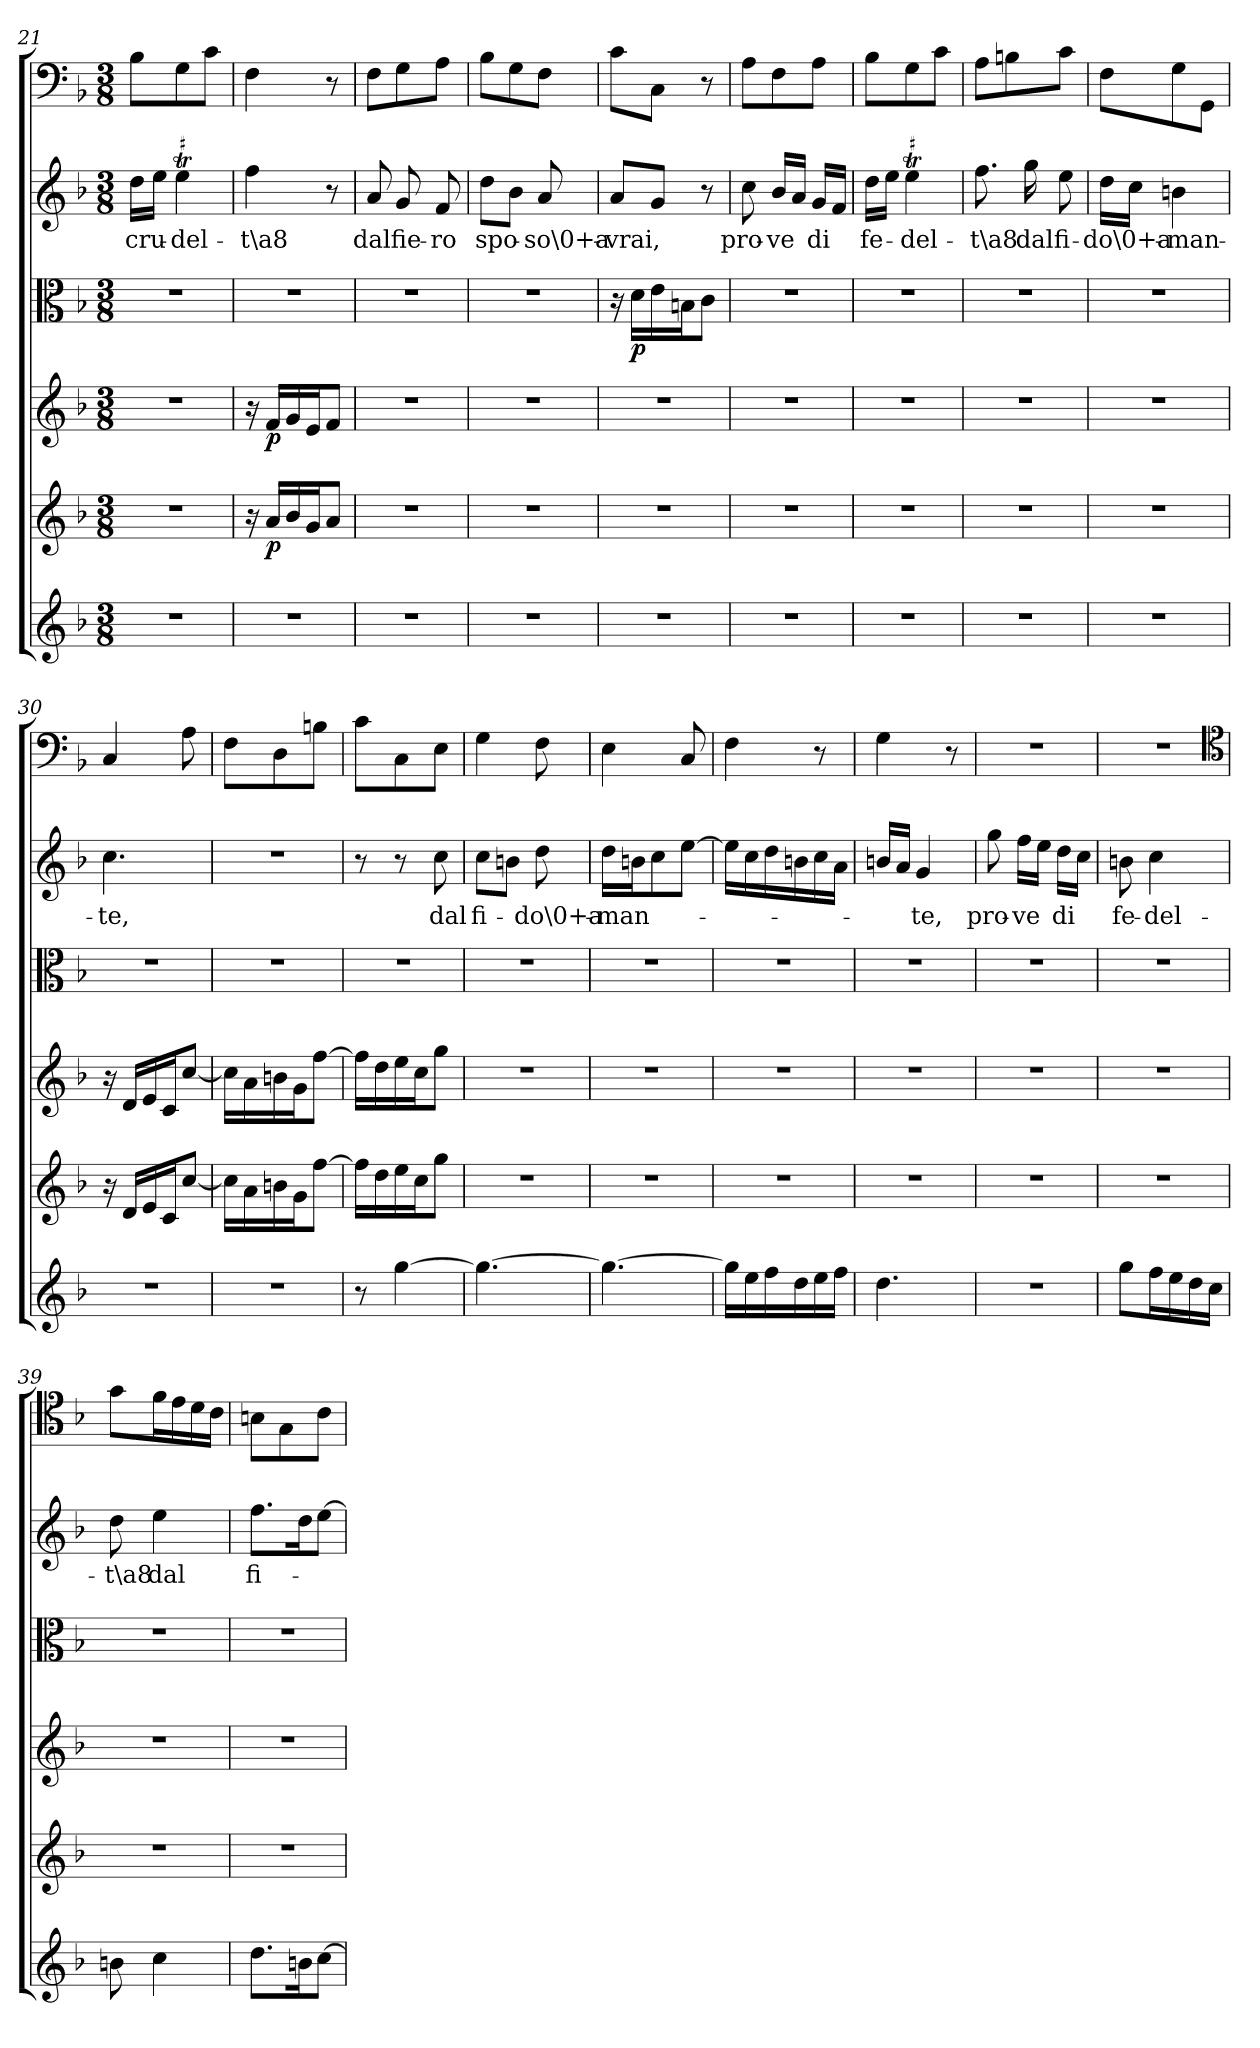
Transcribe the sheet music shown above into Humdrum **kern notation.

**kern	**kern	**dynam	**kern	**dynam	**kern	**dynam	**kern	**text	**kern
*part6	*part5	*part5	*part4	*part4	*part3	*part3	*part2	*part2	*part1
*staff6	*staff5	*staff5	*staff4	*staff4	*staff3	*staff3	*staff2	*staff2	*staff1
*clefG2	*clefG2	*	*clefG2	*	*clefC3	*	*clefG2	*	*clefF4
*k[b-]	*k[b-]	*	*k[b-]	*	*k[b-]	*	*k[b-]	*	*k[b-]
*F:	*F:	*	*F:	*	*F:	*	*F:	*	*F:
*M3/8	*M3/8	*	*M3/8	*	*M3/8	*	*M3/8	*	*M3/8
=21	=21	=21	=21	=21	=21	=21	=21	=21	=21
4.r	4.r	.	4.r	.	4.r	.	16dd\LL	cru-	8B-\L
.	.	.	.	.	.	.	16ee\JJ	.	.
!	!	!	!	!	!	!	!LO:TR:acc=#	!	!
.	.	.	.	.	.	.	4eeT\	-del-	8G\
.	.	.	.	.	.	.	.	.	8c\J
=22	=22	=22	=22	=22	=22	=22	=22	=22	=22
4.r	16r	.	16r	.	4.r	.	4ff\	-t\a8	4F\
.	16a/LL	p	16f/LL	p	.	.	.	.	.
.	16b-/	.	16g/	.	.	.	.	.	.
.	16g/J	.	16e/J	.	.	.	.	.	.
.	8a/J	.	8f/J	.	.	.	8r	.	8r
=23	=23	=23	=23	=23	=23	=23	=23	=23	=23
4.r	4.r	.	4.r	.	4.r	.	8a/	dal	8F\L
.	.	.	.	.	.	.	8g/	fie-	8G\
.	.	.	.	.	.	.	8f/	-ro	8A\J
=24	=24	=24	=24	=24	=24	=24	=24	=24	=24
4.r	4.r	.	4.r	.	4.r	.	8dd\L	spo-	8B-\L
.	.	.	.	.	.	.	8b-\J	.	8G\
.	.	.	.	.	.	.	8a/	-so\0+a-	8F\J
=25	=25	=25	=25	=25	=25	=25	=25	=25	=25
4.r	4.r	.	4.r	.	16r	.	8a/L	-vrai,	8c\L
.	.	.	.	.	16d\LL	p	.	.	.
.	.	.	.	.	16e\	.	8g/J	.	8C\J
.	.	.	.	.	16Bn\J	.	.	.	.
.	.	.	.	.	8c\J	.	8r	.	8r
=26	=26	=26	=26	=26	=26	=26	=26	=26	=26
4.r	4.r	.	4.r	.	4.r	.	8cc\	pro-	8A\L
.	.	.	.	.	.	.	16b-/LL	-ve	8F\
.	.	.	.	.	.	.	16a/JJ	.	.
.	.	.	.	.	.	.	16g/LL	di	8A\J
.	.	.	.	.	.	.	16f/JJ	.	.
=27	=27	=27	=27	=27	=27	=27	=27	=27	=27
4.r	4.r	.	4.r	.	4.r	.	16dd\LL	fe-	8B-\L
.	.	.	.	.	.	.	16ee\JJ	.	.
!	!	!	!	!	!	!	!LO:TR:acc=#	!	!
.	.	.	.	.	.	.	4eeT\	-del-	8G\
.	.	.	.	.	.	.	.	.	8c\J
=28	=28	=28	=28	=28	=28	=28	=28	=28	=28
4.r	4.r	.	4.r	.	4.r	.	8.ff\	-t\a8	8A\L
.	.	.	.	.	.	.	.	.	8Bn\
.	.	.	.	.	.	.	16gg\	dal	.
.	.	.	.	.	.	.	8ee\	fi-	8c\J
=29	=29	=29	=29	=29	=29	=29	=29	=29	=29
4.r	4.r	.	4.r	.	4.r	.	16dd\LL	-do\0+a-	8F\L
.	.	.	.	.	.	.	16cc\JJ	.	.
.	.	.	.	.	.	.	4bn\	-man-	8G\
.	.	.	.	.	.	.	.	.	8GG\J
=30	=30	=30	=30	=30	=30	=30	=30	=30	=30
4.r	16r	.	16r	.	4.r	.	4.cc\	-te,	4C/
.	16d/LL	.	16d/LL	.	.	.	.	.	.
.	16e/	.	16e/	.	.	.	.	.	.
.	16c/J	.	16c/J	.	.	.	.	.	.
.	[8cc/J	.	[8cc/J	.	.	.	.	.	8A\
=31	=31	=31	=31	=31	=31	=31	=31	=31	=31
4.r	16cc\LL]	.	16cc\LL]	.	4.r	.	4.r	.	8F\L
.	16a\	.	16a\	.	.	.	.	.	.
.	16bn\	.	16bn\	.	.	.	.	.	8D\
.	16g\J	.	16g\J	.	.	.	.	.	.
.	[8ff\J	.	[8ff\J	.	.	.	.	.	8Bn\J
=32	=32	=32	=32	=32	=32	=32	=32	=32	=32
8r	16ff\LL]	.	16ff\LL]	.	4.r	.	8r	.	8c\L
.	16dd\	.	16dd\	.	.	.	.	.	.
[4gg\	16ee\	.	16ee\	.	.	.	8r	.	8C\
.	16cc\J	.	16cc\J	.	.	.	.	.	.
.	8gg\J	.	8gg\J	.	.	.	8cc\	dal	8E\J
=33	=33	=33	=33	=33	=33	=33	=33	=33	=33
4.gg\_	4.r	.	4.r	.	4.r	.	8cc\L	fi-	4G\
.	.	.	.	.	.	.	8bn\J	.	.
.	.	.	.	.	.	.	8dd\	-do\0+a-	8F\
=34	=34	=34	=34	=34	=34	=34	=34	=34	=34
4.gg\_	4.r	.	4.r	.	4.r	.	16dd\LL	-man-	4E\
.	.	.	.	.	.	.	16bn\J	.	.
.	.	.	.	.	.	.	8cc\	.	.
.	.	.	.	.	.	.	[8ee\J	.	8C/
=35	=35	=35	=35	=35	=35	=35	=35	=35	=35
16gg\LL]	4.r	.	4.r	.	4.r	.	16ee\LL]	.	4F\
16ee\	.	.	.	.	.	.	16cc\	.	.
16ff\	.	.	.	.	.	.	16dd\	.	.
16dd\	.	.	.	.	.	.	16bn\	.	.
16ee\	.	.	.	.	.	.	16cc\	.	8r
16ff\JJ	.	.	.	.	.	.	16a\JJ	.	.
=36	=36	=36	=36	=36	=36	=36	=36	=36	=36
4.dd\	4.r	.	4.r	.	4.r	.	16bn/LL	.	4G\
.	.	.	.	.	.	.	16a/JJ	.	.
.	.	.	.	.	.	.	4g/	-te,	.
.	.	.	.	.	.	.	.	.	8r
=37	=37	=37	=37	=37	=37	=37	=37	=37	=37
4.r	4.r	.	4.r	.	4.r	.	8gg\	pro-	4.r
.	.	.	.	.	.	.	16ff\LL	-ve	.
.	.	.	.	.	.	.	16ee\JJ	.	.
.	.	.	.	.	.	.	16dd\LL	di	.
.	.	.	.	.	.	.	16cc\JJ	.	.
=38	=38	=38	=38	=38	=38	=38	=38	=38	=38
8gg\L	4.r	.	4.r	.	4.r	.	8bn\	fe-	4.r
16ff\L	.	.	.	.	.	.	4cc\	-del-	.
16ee\	.	.	.	.	.	.	.	.	.
16dd\	.	.	.	.	.	.	.	.	.
16cc\JJ	.	.	.	.	.	.	.	.	.
*	*	*	*	*	*	*	*	*	*clefC4
=39	=39	=39	=39	=39	=39	=39	=39	=39	=39
8bn\	4.r	.	4.r	.	4.r	.	8dd\	-t\a8	8g\L
4cc\	.	.	.	.	.	.	4ee\	dal	16f\L
.	.	.	.	.	.	.	.	.	16e\
.	.	.	.	.	.	.	.	.	16d\
.	.	.	.	.	.	.	.	.	16c\JJ
=40	=40	=40	=40	=40	=40	=40	=40	=40	=40
8.dd\L	4.r	.	4.r	.	4.r	.	8.ff\L	fi-	8Bn\L
.	.	.	.	.	.	.	.	.	8G\
16bn\K	.	.	.	.	.	.	16dd\K	.	.
[8cc\J	.	.	.	.	.	.	[8ee\J	.	8c\J
=	=	=	=	=	=	=	=	=	=
*-	*-	*-	*-	*-	*-	*-	*-	*-	*-
